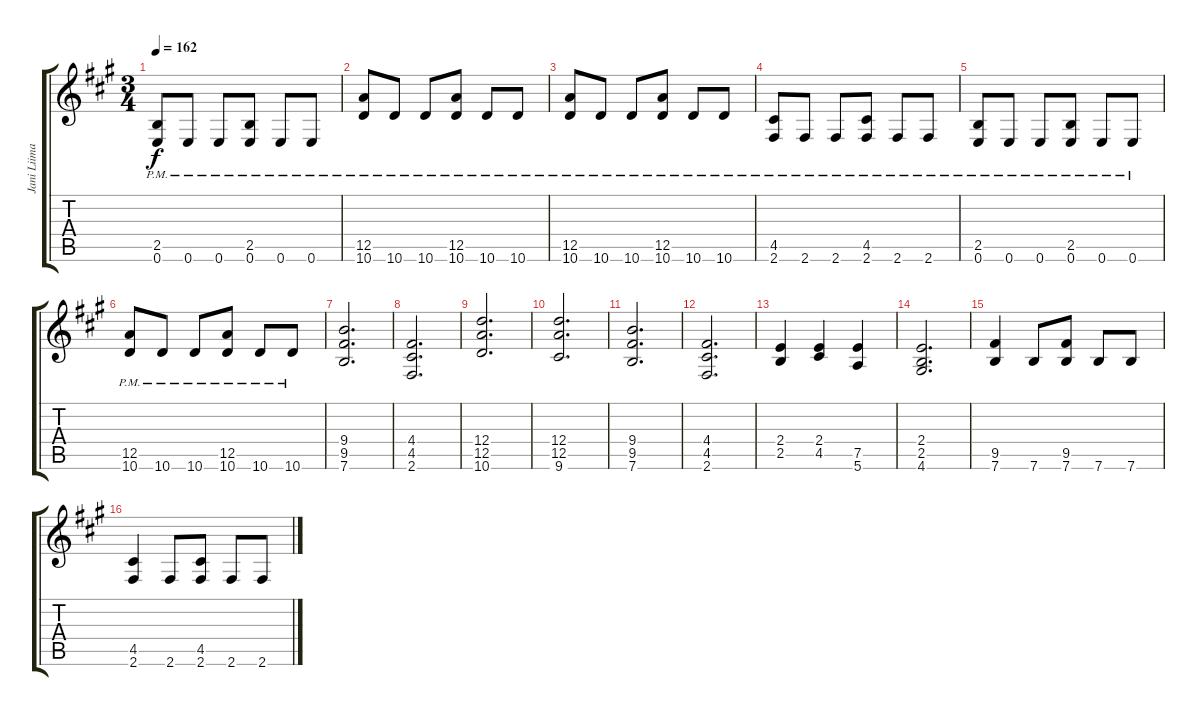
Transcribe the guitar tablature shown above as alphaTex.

\track ("Jani Liimatainen (Rhythm)" "Jani Liima") {instrument overdrivenguitar}
\staff {score tabs}
\tuning (E4 B3 G3 D3 A2 E2) {hide}
\ts (3 4)
\tempo 162
\clef g2
\ks a
(2.5 0.6{pm}).8{dy f} 0.6{pm}.8 0.6{pm}.8 (2.5 0.6{pm}).8 0.6{pm}.8 0.6{pm}.8 |
(12.5 10.6{pm}).8 10.6{pm}.8 10.6{pm}.8 (12.5 10.6{pm}).8 10.6{pm}.8 10.6{pm}.8 |
(12.5 10.6{pm}).8 10.6{pm}.8 10.6{pm}.8 (12.5 10.6{pm}).8 10.6{pm}.8 10.6{pm}.8 |
(4.5 2.6{pm}).8 2.6{pm}.8 2.6{pm}.8 (4.5 2.6{pm}).8 2.6{pm}.8 2.6{pm}.8 |
(2.5 0.6{pm}).8 0.6{pm}.8 0.6{pm}.8 (2.5 0.6{pm}).8 0.6{pm}.8 0.6{pm}.8 |
(12.5 10.6{pm}).8 10.6{pm}.8 10.6{pm}.8 (12.5 10.6{pm}).8 10.6{pm}.8 10.6{pm}.8 |
(9.4 9.5 7.6).2{d} |
(4.4 4.5 2.6).2{d} |
(12.4 12.5 10.6).2{d} |
(12.4 12.5 9.6).2{d} |
(9.4 9.5 7.6).2{d} |
(4.4 4.5 2.6).2{d} |
(2.4 2.5).4 (2.4 4.5).4 (7.5 5.6).4 |
(2.4 2.5 4.6).2{d} |
(9.5 7.6).4 7.6.8 (9.5 7.6).8 7.6.8 7.6.8 |
(4.5 2.6).4 2.6.8 (4.5 2.6).8 2.6.8 2.6.8
